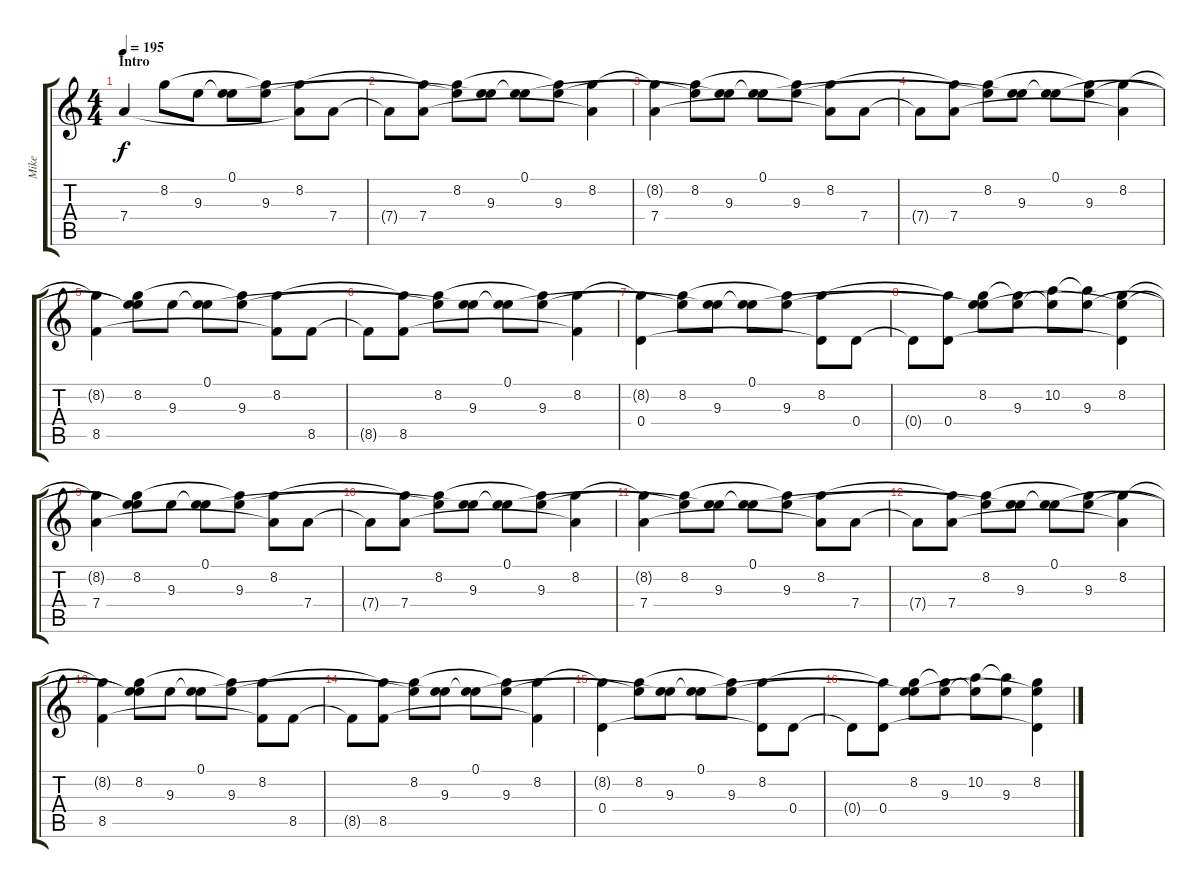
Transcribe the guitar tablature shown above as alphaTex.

\track ("Mike" "Mike") {instrument acousticguitarsteel}
\staff {score tabs}
\tuning (E4 B3 G3 D3 A2 E2) {hide}
\ts (4 4)
\section ("" "Intro")
\tempo 195
\clef g2
\ks c
7.4.4{dy f instrument acousticguitarsteel} 8.2.8 9.3.8 (0.1 9.3{t}).8 (8.2{t} 9.3).8 (8.2 7.4{t}).8 7.4.8 |
7.4{t}.8 (8.2{t} 7.4).8 (8.2 9.3{t}).8 (0.1{t} 9.3).8 (0.1 9.3{t}).8 (8.2{t} 9.3).8 (8.2 7.4{t}).4 |
(8.2{t} 7.4).4 (8.2 9.3{t}).8 (0.1{t} 9.3).8 (0.1 9.3{t}).8 (8.2{t} 9.3).8 (8.2 7.4{t}).8 7.4.8 |
7.4{t}.8 (8.2{t} 7.4).8 (8.2 9.3{t}).8 (0.1{t} 9.3).8 (0.1 9.3{t}).8 (8.2{t} 9.3).8 (8.2 7.4{t}).4 |
(8.2{t} 8.5).4 (0.1{t} 8.2 9.3{t}).8 9.3.8 (0.1 9.3{t}).8 (8.2{t} 9.3).8 (8.2 8.5{t}).8 8.5.8 |
8.5{t}.8 (8.2{t} 8.5).8 (8.2 9.3{t}).8 (0.1{t} 9.3).8 (0.1 9.3{t}).8 (8.2{t} 9.3).8 (8.2 8.5{t}).4 |
(8.2{t} 0.4).4 (8.2 9.3{t}).8 (0.1{t} 9.3).8 (0.1 9.3{t}).8 (8.2{t} 9.3).8 (8.2 0.4{t}).8 0.4.8 |
0.4{t}.8 (8.2{t} 0.4).8 (0.1{t} 8.2 9.3{t}).8 (8.2{t} 9.3).8 (10.2 9.3{t}).8 (10.2{t} 9.3).8 (0.1{t} 8.2 0.4{t}).4 |
(8.2{t} 7.4).4 (0.1{t} 8.2 9.3{t}).8 9.3.8 (0.1 9.3{t}).8 (8.2{t} 9.3).8 (8.2 7.4{t}).8 7.4.8 |
7.4{t}.8 (8.2{t} 7.4).8 (8.2 9.3{t}).8 (0.1{t} 9.3).8 (0.1 9.3{t}).8 (8.2{t} 9.3).8 (8.2 7.4{t}).4 |
(8.2{t} 7.4).4 (8.2 9.3{t}).8 (0.1{t} 9.3).8 (0.1 9.3{t}).8 (8.2{t} 9.3).8 (8.2 7.4{t}).8 7.4.8 |
7.4{t}.8 (8.2{t} 7.4).8 (8.2 9.3{t}).8 (0.1{t} 9.3).8 (0.1 9.3{t}).8 (8.2{t} 9.3).8 (8.2 7.4{t}).4 |
(8.2{t} 8.5).4 (0.1{t} 8.2 9.3{t}).8 9.3.8 (0.1 9.3{t}).8 (8.2{t} 9.3).8 (8.2 8.5{t}).8 8.5.8 |
8.5{t}.8 (8.2{t} 8.5).8 (8.2 9.3{t}).8 (0.1{t} 9.3).8 (0.1 9.3{t}).8 (8.2{t} 9.3).8 (8.2 8.5{t}).4 |
(8.2{t} 0.4).4 (8.2 9.3{t}).8 (0.1{t} 9.3).8 (0.1 9.3{t}).8 (8.2{t} 9.3).8 (8.2 0.4{t}).8 0.4.8 |
0.4{t}.8 (8.2{t} 0.4).8 (0.1{t} 8.2 9.3{t}).8 (8.2{t} 9.3).8 (10.2 9.3{t}).8 (10.2{t} 9.3).8 (0.1{t} 8.2 0.4{t}).4
